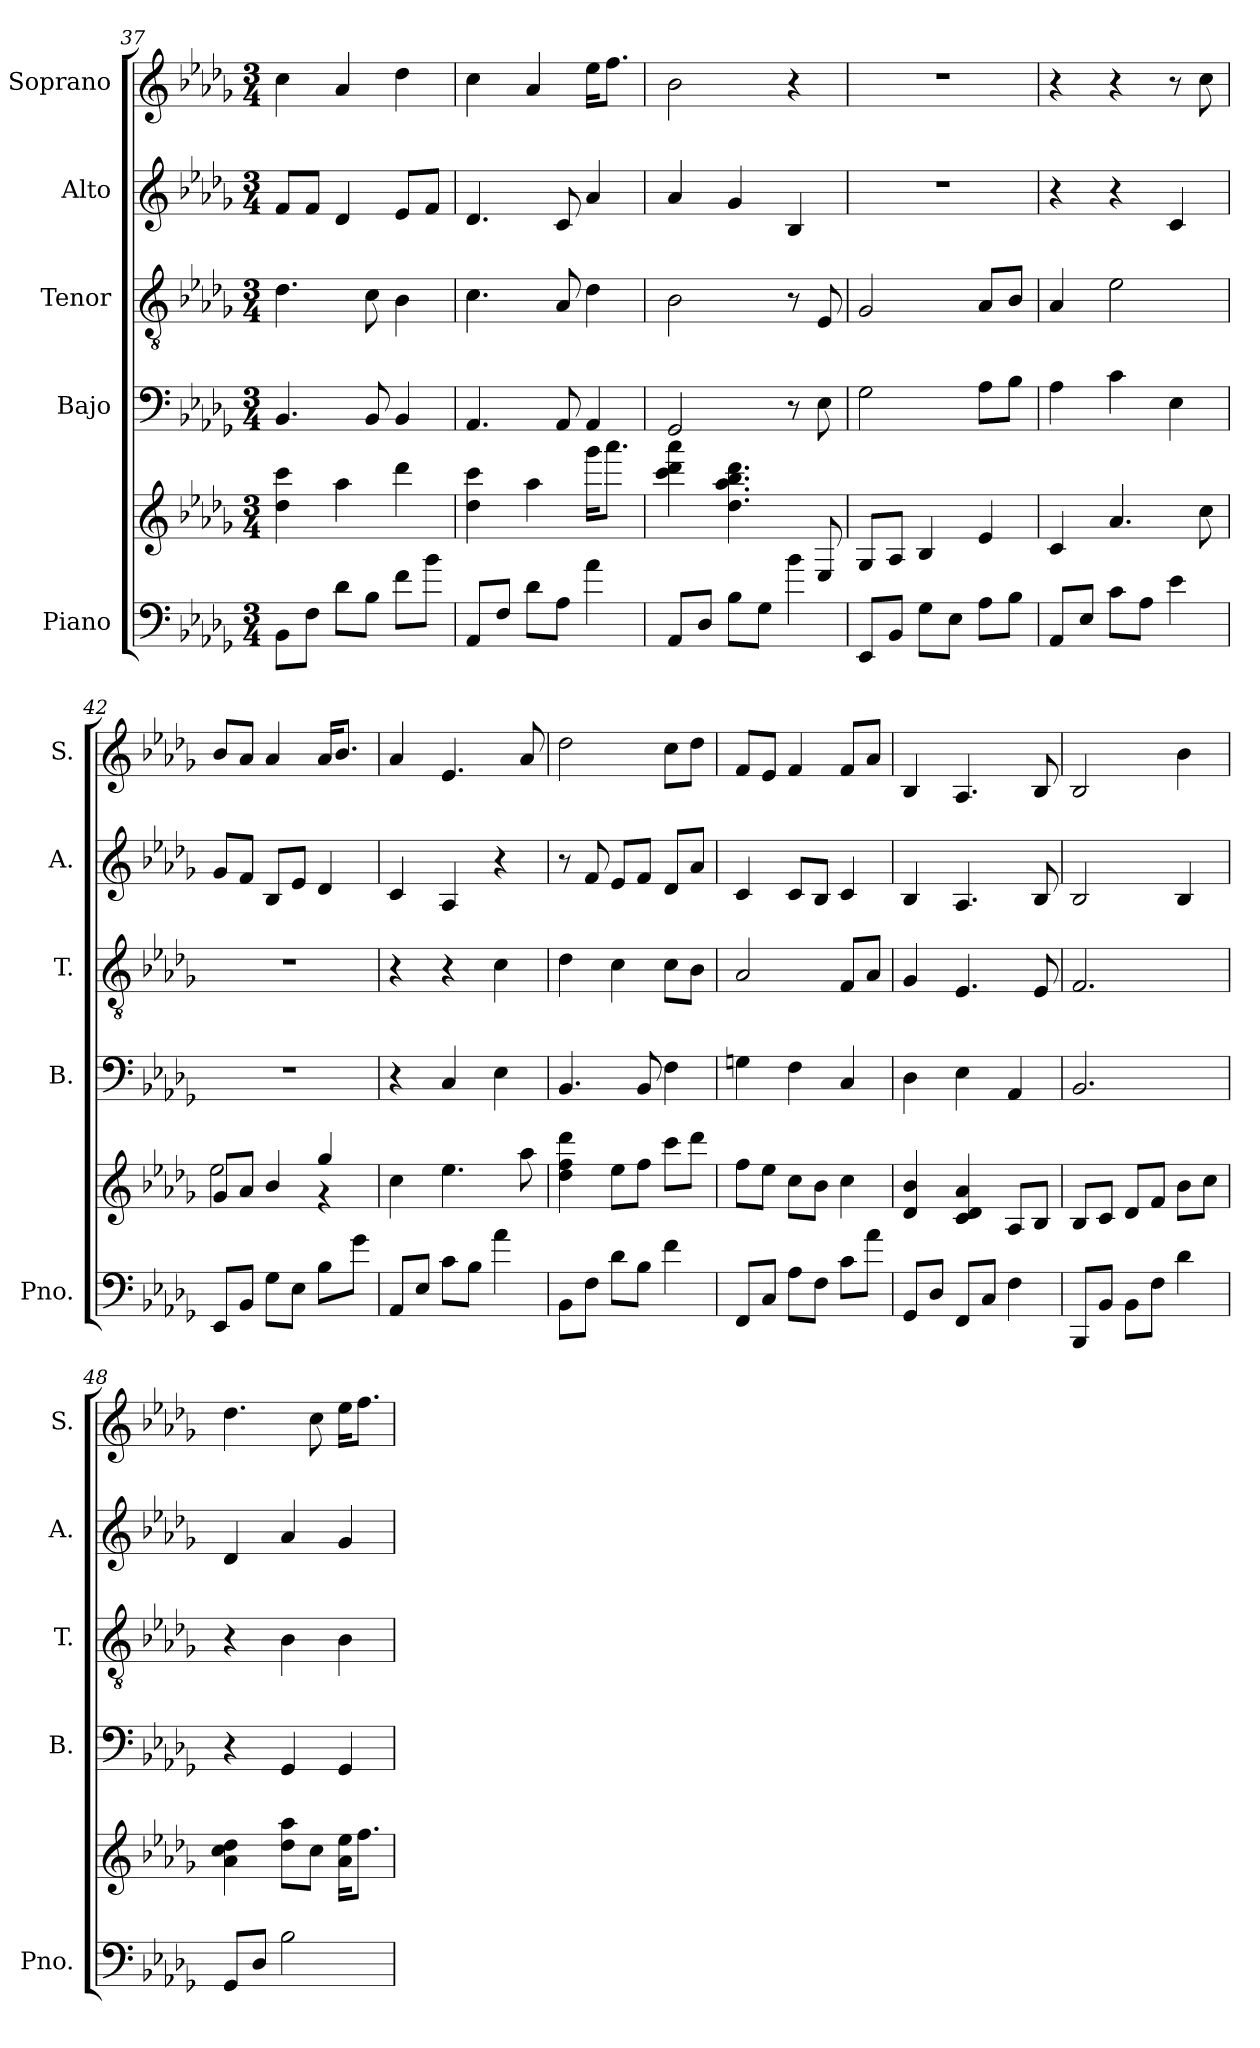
**kern	**kern	**kern	**kern	**kern	**kern
*part5	*part5	*part4	*part3	*part2	*part1
*staff6	*staff5	*staff4	*staff3	*staff2	*staff1
*I"Piano	*	*I"Bajo	*I"Tenor	*I"Alto	*I"Soprano
*I'Pno.	*	*I'B.	*I'T.	*I'A.	*I'S.
*clefF4	*clefG2	*clefF4	*clefGv2	*clefG2	*clefG2
*	*	*	*	*	*ITrd-7c-12
*k[b-e-a-d-g-]	*k[b-e-a-d-g-]	*k[b-e-a-d-g-]	*k[b-e-a-d-g-]	*k[b-e-a-d-g-]	*k[b-e-a-d-g-]
*M3/4	*M3/4	*M3/4	*M3/4	*M3/4	*M3/4
=37	=37	=37	=37	=37	=37
8BB-\L	4dd-\ 4ccc\	4.BB-/	4.d-\	8f/L	4ccc\
8F\J	.	.	.	8f/J	.
8d-\L	4aa-\	.	.	4d-/	4aa-/
8B-\J	.	8BB-/	8c\	.	.
8f\L	4ddd-\	4BB-/	4B-\	8e-/L	4ddd-\
8b-\J	.	.	.	8f/J	.
=38	=38	=38	=38	=38	=38
8AA-/L	4dd-\ 4ccc\	4.AA-/	4.c\	4.d-/	4ccc\
8F/J	.	.	.	.	.
8d-\L	4aa-\	.	.	.	4aa-/
8A-\J	.	8AA-/	8A-/	8c/	.
4a-\	16ggg-\KL	4AA-/	4d-\	4a-/	16eee-\KL
.	8.aaa-\J	.	.	.	8.fff\J
=39	=39	=39	=39	=39	=39
8AA-/L	4ccc\ 4ddd-\ 4aaa-\	2GG-/	2B-\	4a-/	2bb-\
8D-/J	.	.	.	.	.
8B-\L	4.dd-\ 4.aa-\ 4.bb-\ 4.ddd-\	.	.	4g-/	.
8G-\J	.	.	.	.	.
4b-\	.	8r	8r	4B-/	4r
.	8E-/	8E-\	8E-/	.	.
=40	=40	=40	=40	=40	=40
8EE-/L	8G-/L	2G-\	2G-/	2.r	2.r
8BB-/J	8A-/J	.	.	.	.
8G-\L	4B-/	.	.	.	.
8E-\J	.	.	.	.	.
8A-\L	4e-/	8A-\L	8A-/L	.	.
8B-\J	.	8B-\J	8B-/J	.	.
=41	=41	=41	=41	=41	=41
8AA-/L	4c/	4A-\	4A-/	4r	4r
8E-/J	.	.	.	.	.
8c\L	4.a-/	4c\	2e-\	4r	4r
8A-\J	.	.	.	.	.
4e-\	.	4E-\	.	4c/	8r
.	8cc\	.	.	.	8ccc\
=42	=42	=42	=42	=42	=42
*	*^	*	*	*	*
8EE-/L	8g-/L	2ee-\	2.r	2.r	8g-/L	8bb-/L
8BB-/J	8a-/J	.	.	.	8f/J	8aa-/J
8G-\L	4b-/	.	.	.	8B-/L	4aa-/
8E-\J	.	.	.	.	8e-/J	.
8B-\L	4gg-/	4r	.	.	4d-/	16aa-/KL
.	.	.	.	.	.	8.bb-/J
8g-\J	.	.	.	.	.	.
*	*v	*v	*	*	*	*
=43	=43	=43	=43	=43	=43
8AA-/L	4cc\	4r	4r	4c/	4aa-/
8E-/J	.	.	.	.	.
8c\L	4.ee-\	4C/	4r	4A-/	4.ee-/
8B-\J	.	.	.	.	.
4a-\	.	4E-\	4c\	4r	.
.	8aa-\	.	.	.	8aa-/
=44	=44	=44	=44	=44	=44
8BB-\L	4dd-\ 4ff\ 4ddd-\	4.BB-/	4d-\	8r	2ddd-\
8F\J	.	.	.	8f/	.
8d-\L	8ee-\L	.	4c\	8e-/L	.
8B-\J	8ff\J	8BB-/	.	8f/J	.
4f\	8ccc\L	4F\	8c\L	8d-/L	8ccc\L
.	8ddd-\J	.	8B-\J	8a-/J	8ddd-\J
=45	=45	=45	=45	=45	=45
8FF/L	8ff\L	4Gn\	2A-/	4c/	8ff/L
8C/J	8ee-\J	.	.	.	8ee-/J
8A-\L	8cc\L	4F\	.	8c/L	4ff/
8F\J	8b-\J	.	.	8B-/J	.
8c\L	4cc\	4C/	8F/L	4c/	8ff/L
8a-\J	.	.	8A-/J	.	8aa-/J
=46	=46	=46	=46	=46	=46
8GG-/L	4d-/ 4b-/	4D-\	4G-/	4B-/	4b-/
8D-/J	.	.	.	.	.
8FF/L	4c/ 4d-/ 4a-/	4E-\	4.E-/	4.A-/	4.a-/
8C/J	.	.	.	.	.
4F\	8A-/L	4AA-/	.	.	.
.	8B-/J	.	8E-/	8B-/	8b-/
=47	=47	=47	=47	=47	=47
8BBB-/L	8B-/L	2.BB-/	2.F/	2B-/	2b-/
8BB-/J	8c/J	.	.	.	.
8BB-\L	8d-/L	.	.	.	.
8F\J	8f/J	.	.	.	.
4d-\	8b-\L	.	.	4B-/	4bb-\
.	8cc\J	.	.	.	.
=48	=48	=48	=48	=48	=48
8GG-/L	4a-\ 4cc\ 4dd-\	4r	4r	4d-/	4.ddd-\
8D-/J	.	.	.	.	.
2B-\	8dd-\ 8aa-\L	4GG-/	4B-\	4a-/	.
.	8cc\J	.	.	.	8ccc\
.	16a-\ 16ee-\KL	4GG-/	4B-\	4g-/	16eee-\KL
.	8.ff\J	.	.	.	8.fff\J
=	=	=	=	=	=
*-	*-	*-	*-	*-	*-
